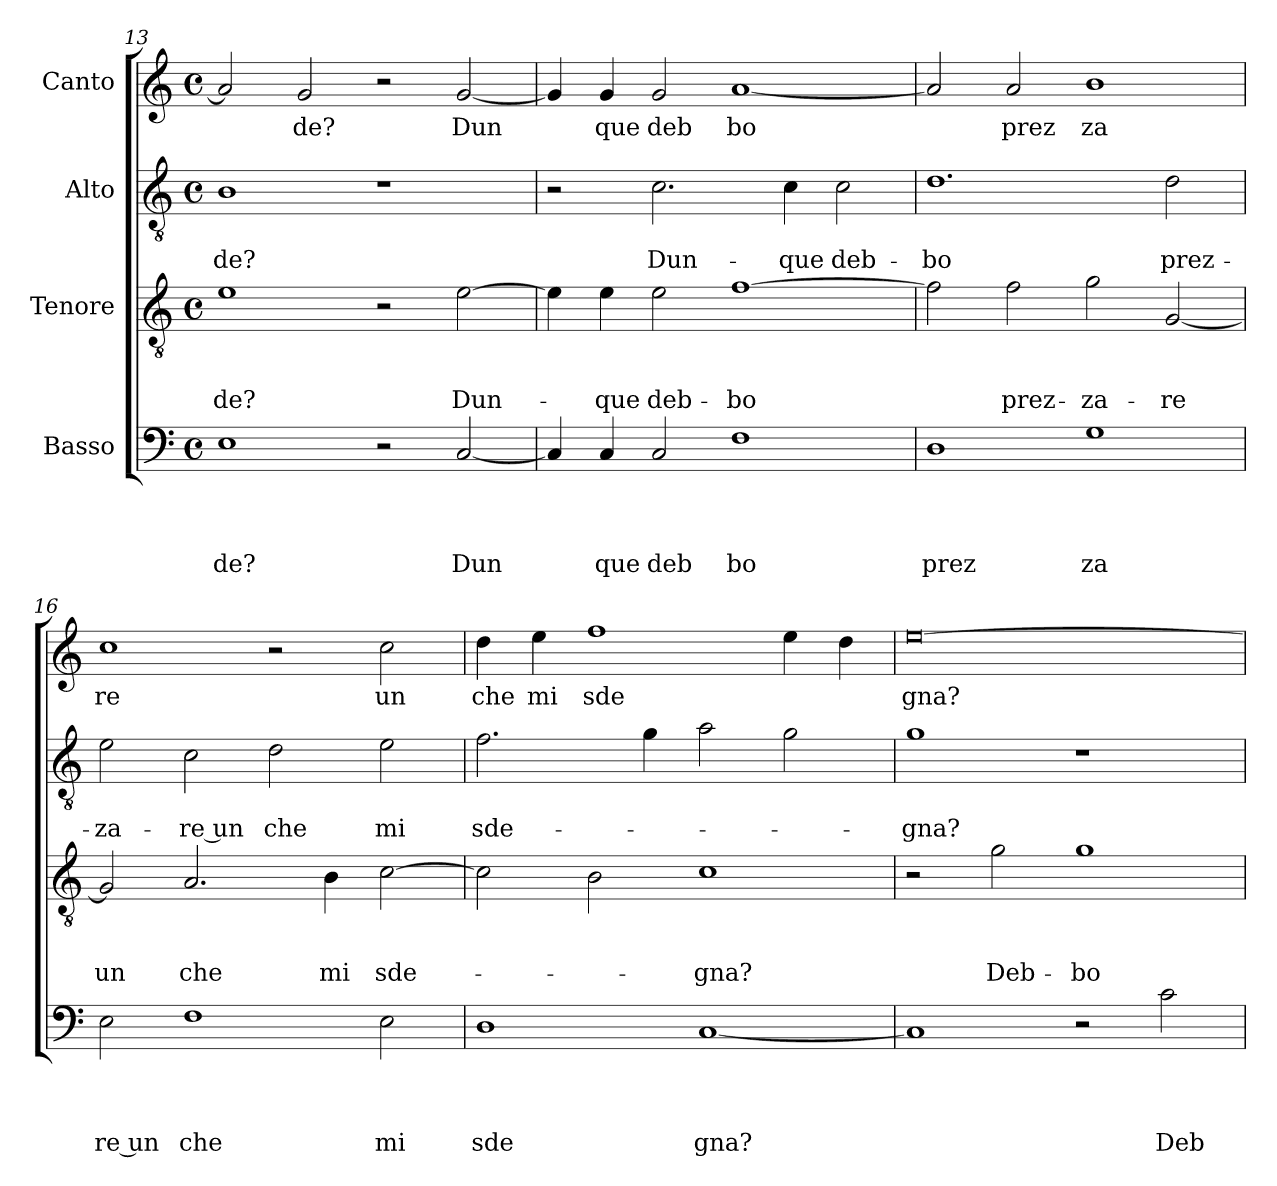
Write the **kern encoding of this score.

**kern	**text	**text	**text	**text	**kern	**text	**text	**text	**kern	**text	**text	**kern	**text
*part4	*part4	*part4	*part4	*part4	*part3	*part3	*part3	*part3	*part2	*part2	*part2	*part1	*part1
*staff4	*staff4	*staff4	*staff4	*staff4	*staff3	*staff3	*staff3	*staff3	*staff2	*staff2	*staff2	*staff1	*staff1
*I"Basso	*	*	*	*	*I"Tenore	*	*	*	*I"Alto	*	*	*I"Canto	*
!!LO:LB:g=z
*clefF4	*	*	*	*	*clefGv2	*	*	*	*clefGv2	*	*	*clefG2	*
*k[]	*	*	*	*	*k[]	*	*	*	*k[]	*	*	*k[]	*
*C:	*	*	*	*	*C:	*	*	*	*C:	*	*	*C:	*
*M4/4	*	*	*	*	*M4/4	*	*	*	*M4/4	*	*	*M4/4	*
*met(c)	*	*	*	*	*met(c)	*	*	*	*met(c)	*	*	*met(c)	*
=13	=13	=13	=13	=13	=13	=13	=13	=13	=13	=13	=13	=13	=13
!	!	!	!	!LO:LY:b	!	!	!	!LO:LY:b	!	!	!LO:LY:b	!	!
1E	.	.	.	de?	1e	.	.	de?	1B	.	de?	2a/]	.
!	!	!	!	!	!	!	!	!	!	!	!	!	!LO:LY:b
.	.	.	.	.	.	.	.	.	.	.	.	2g/	-de?
2r	.	.	.	.	2r	.	.	.	1r	.	.	2r	.
!	!	!	!	!LO:LY:b	!	!	!	!LO:LY:b	!	!	!	!	!LO:LY:b
[<2C/	.	.	.	Dun	[>2e\	.	.	Dun-	.	.	.	[<2g/	Dun
=14	=14	=14	=14	=14	=14	=14	=14	=14	=14	=14	=14	=14	=14
4C/]	.	.	.	.	4e\]	.	.	.	2r	.	.	4g/]	.
!	!	!	!	!LO:LY:b	!	!	!	!LO:LY:b	!	!	!	!	!LO:LY:b
4C/	.	.	.	que	4e\	.	.	-que	.	.	.	4g/	que
!	!	!	!	!LO:LY:b	!	!	!	!LO:LY:b	!	!	!LO:LY:b	!	!LO:LY:b
2C/	.	.	.	deb	2e\	.	.	deb-	2.c\	.	Dun-	2g/	deb
!	!	!	!	!LO:LY:b	!	!	!	!LO:LY:b	!	!	!	!	!LO:LY:b
1F	.	.	.	bo	[>1f	.	.	-bo	.	.	.	[<1a	bo
!	!	!	!	!	!	!	!	!	!	!	!LO:LY:b	!	!
.	.	.	.	.	.	.	.	.	4c\	.	-que	.	.
!	!	!	!	!	!	!	!	!	!	!	!LO:LY:b	!	!
.	.	.	.	.	.	.	.	.	2c\	.	deb-	.	.
=15	=15	=15	=15	=15	=15	=15	=15	=15	=15	=15	=15	=15	=15
!	!	!	!	!LO:LY:b	!	!	!	!	!	!	!LO:LY:b	!	!
1D	.	.	.	prez	2f\]	.	.	.	1.d	.	-bo	2a/]	.
!	!	!	!	!	!	!	!	!LO:LY:b	!	!	!	!	!LO:LY:b
.	.	.	.	.	2f\	.	.	prez-	.	.	.	2a/	prez
!	!	!	!	!LO:LY:b	!	!	!	!LO:LY:b	!	!	!	!	!LO:LY:b
1G	.	.	.	za	2g\	.	.	-za-	.	.	.	1b	za
!	!	!	!	!	!	!	!	!LO:LY:b	!	!	!LO:LY:b	!	!
.	.	.	.	.	[<2G/	.	.	-re	2d\	.	prez-	.	.
=16	=16	=16	=16	=16	=16	=16	=16	=16	=16	=16	=16	=16	=16
!	!	!	!	!LO:LY:b:rj	!	!	!	!LO:LY:b:rj	!	!	!LO:LY:b	!	!LO:LY:b
2E\	.	.	.	re un	2G/]	.	.	un	2e\	.	-za-	1cc	re
!	!	!	!	!LO:LY:b	!	!	!	!LO:LY:b	!	!	!LO:LY:b:rj	!	!
1F	.	.	.	che	2.A/	.	.	che	2c\	.	-re un	.	.
!	!	!	!	!	!	!	!	!	!	!	!LO:LY:b	!	!
.	.	.	.	.	.	.	.	.	2d\	.	che	2r	.
!	!	!	!	!	!	!	!	!LO:LY:b	!	!	!	!	!
.	.	.	.	.	4B\	.	.	mi	.	.	.	.	.
!	!	!	!	!LO:LY:b	!	!	!	!LO:LY:b	!	!	!LO:LY:b	!	!LO:LY:b
2E\	.	.	.	mi	[>2c\	.	.	sde-	2e\	.	mi	2cc\	un
=17	=17	=17	=17	=17	=17	=17	=17	=17	=17	=17	=17	=17	=17
!	!	!	!	!LO:LY:b	!	!	!	!	!	!	!LO:LY:b	!	!LO:LY:b
1D	.	.	.	sde	2c\]	.	.	.	2.f\	.	sde-	4dd\	che
!	!	!	!	!	!	!	!	!	!	!	!	!	!LO:LY:b
.	.	.	.	.	.	.	.	.	.	.	.	4ee\	mi
!	!	!	!	!	!	!	!	!	!	!	!	!	!LO:LY:b
.	.	.	.	.	2B\	.	.	.	.	.	.	1ff	sde
.	.	.	.	.	.	.	.	.	4g\	.	.	.	.
!	!	!	!	!LO:LY:b	!	!	!	!LO:LY:b	!	!	!	!	!
[<1C	.	.	.	gna?	1c	.	.	-gna?	2a\	.	.	.	.
.	.	.	.	.	.	.	.	.	2g\	.	.	4ee\	.
.	.	.	.	.	.	.	.	.	.	.	.	4dd\	.
=18	=18	=18	=18	=18	=18	=18	=18	=18	=18	=18	=18	=18	=18
!	!	!	!	!	!	!	!	!	!	!	!LO:LY:b	!	!LO:LY:b
1C]	.	.	.	.	2r	.	.	.	1g	.	-gna?	[>0ee	gna?
!	!	!	!	!	!	!	!	!LO:LY:b	!	!	!	!	!
.	.	.	.	.	2g\	.	.	Deb-	.	.	.	.	.
!	!	!	!	!	!	!	!	!LO:LY:b	!	!	!	!	!
2r	.	.	.	.	1g	.	.	-bo	1r	.	.	.	.
!	!	!	!	!LO:LY:b	!	!	!	!	!	!	!	!	!
2c\	.	.	.	Deb	.	.	.	.	.	.	.	.	.
=	=	=	=	=	=	=	=	=	=	=	=	=	=
*-	*-	*-	*-	*-	*-	*-	*-	*-	*-	*-	*-	*-	*-
